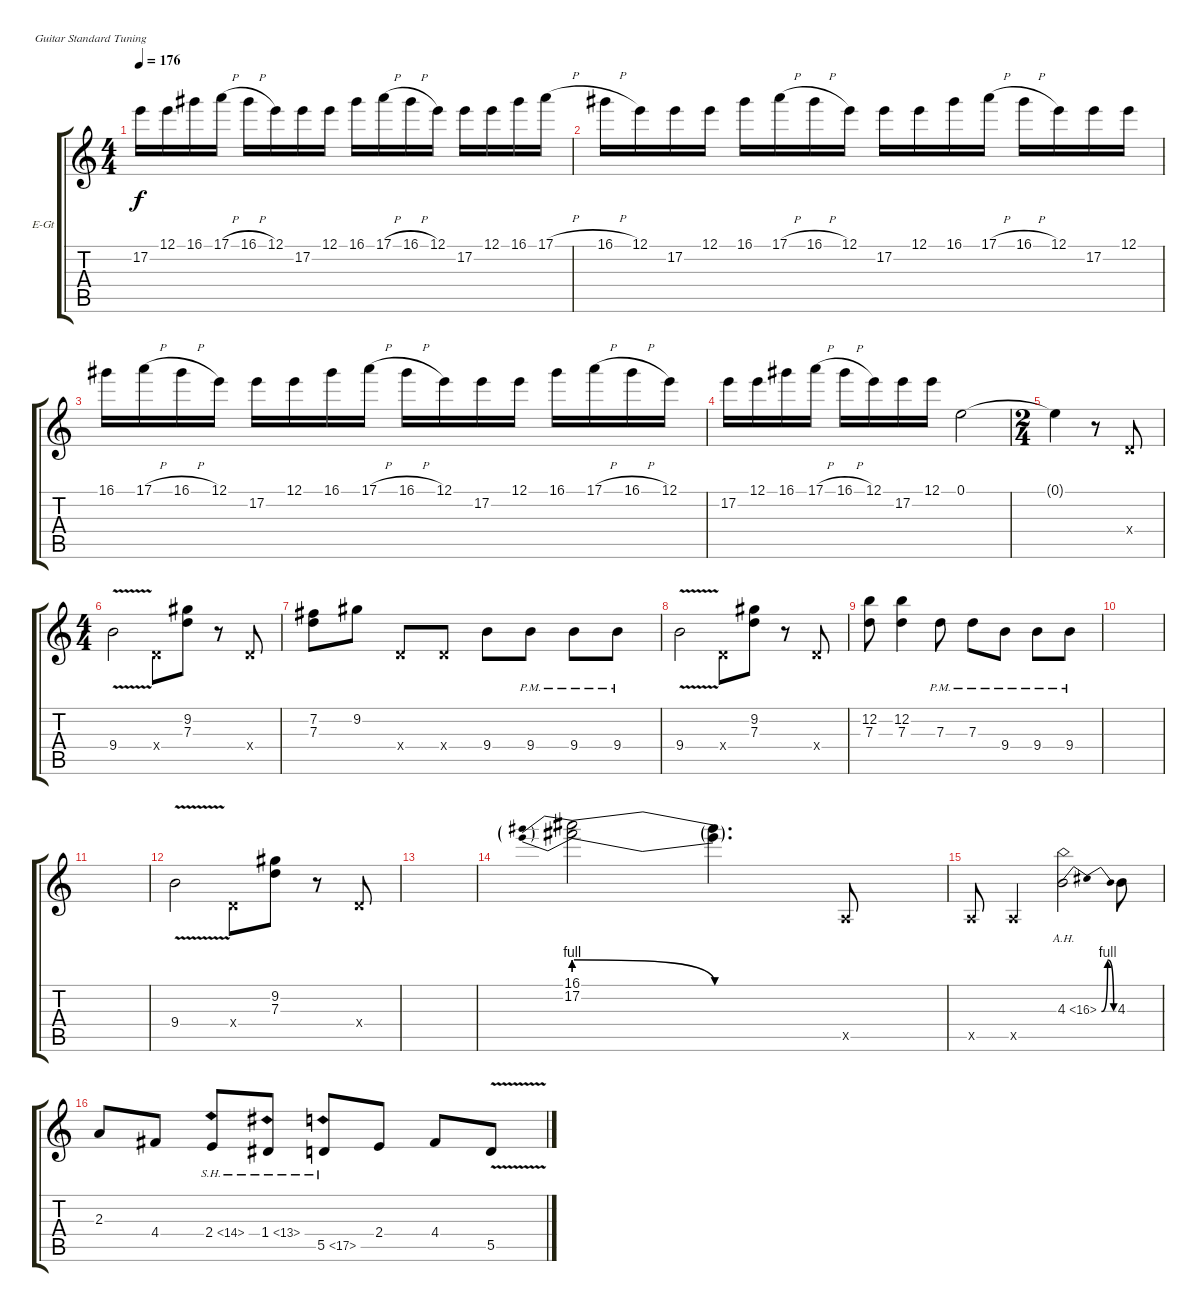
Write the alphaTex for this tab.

\bracketExtendMode groupsimilarinstruments
\firstSystemTrackNameOrientation horizontal
\otherSystemsTrackNameOrientation horizontal
\track ("Lead Guitar" "E-Gt") {instrument distortionguitar}
\staff {score tabs}
\tuning (E4 B3 G3 D3 A2 E2)
\ts (4 4)
\tempo 176
\clef g2
\ks c
17.2.16{dy f} 12.1.16 16.1.16 17.1{h}.16 16.1{h}.16 12.1.16 17.2.16 12.1.16 16.1.16 17.1{h}.16 16.1{h}.16 12.1.16 17.2.16 12.1.16 16.1.16 17.1{h}.16 |
16.1{h}.16 12.1.16 17.2.16 12.1.16 16.1.16 17.1{h}.16 16.1{h}.16 12.1.16 17.2.16 12.1.16 16.1.16 17.1{h}.16 16.1{h}.16 12.1.16 17.2.16 12.1.16 |
16.1.16 17.1{h}.16 16.1{h}.16 12.1.16 17.2.16 12.1.16 16.1.16 17.1{h}.16 16.1{h}.16 12.1.16 17.2.16 12.1.16 16.1.16 17.1{h}.16 16.1{h}.16 12.1.16 |
17.2.16 12.1.16 16.1.16 17.1{h}.16 16.1{h}.16 12.1.16 17.2.16 12.1.16 0.1.2 |
\ts (2 4)
\beaming (8 2 2)
0.1{t}.4 r.8 0.4{x}.8 |
\ts (4 4)
\beaming (8 2 2 2 2)
9.4{v}.2 0.4{x}.8 (9.2 7.3).8 r.8 0.4{x}.8 |
(7.2 7.3).8 9.2.8 0.4{x}.8 0.4{x}.8 9.4.8 9.4{pm}.8 9.4{pm}.8 9.4{pm}.8 |
9.4{v}.2 0.4{x}.8 (9.2 7.3).8 r.8 0.4{x}.8 |
(12.2 7.3).8 (12.2 7.3).4 7.3{pm}.8 7.3{pm}.8 9.4{pm}.8 9.4{pm}.8 9.4{pm}.8 |
|
|
9.4{v}.2 0.4{x}.8 (9.2 7.3).8 r.8 0.4{x}.8 |
|
(16.1{be (prebendrelease 0 4 60 0)} 17.2{be (prebendrelease 0 4 60 0)}).2 (16.1{be (hold 0 0 60 0) t} 17.2{be (hold 0 0 60 0) t}).4{d} 0.5{x}.8 |
0.5{x}.8 0.5{x}.4 4.3{be (bendrelease 0 0 30 4 30 4 60 0) ah 12}.2 4.3.8 |
2.3.8 4.4.8 2.4{sh 12}.8 1.4{sh 12}.8 5.5{sh 12}.8 2.4.8 4.4.8 5.5{v}.8
